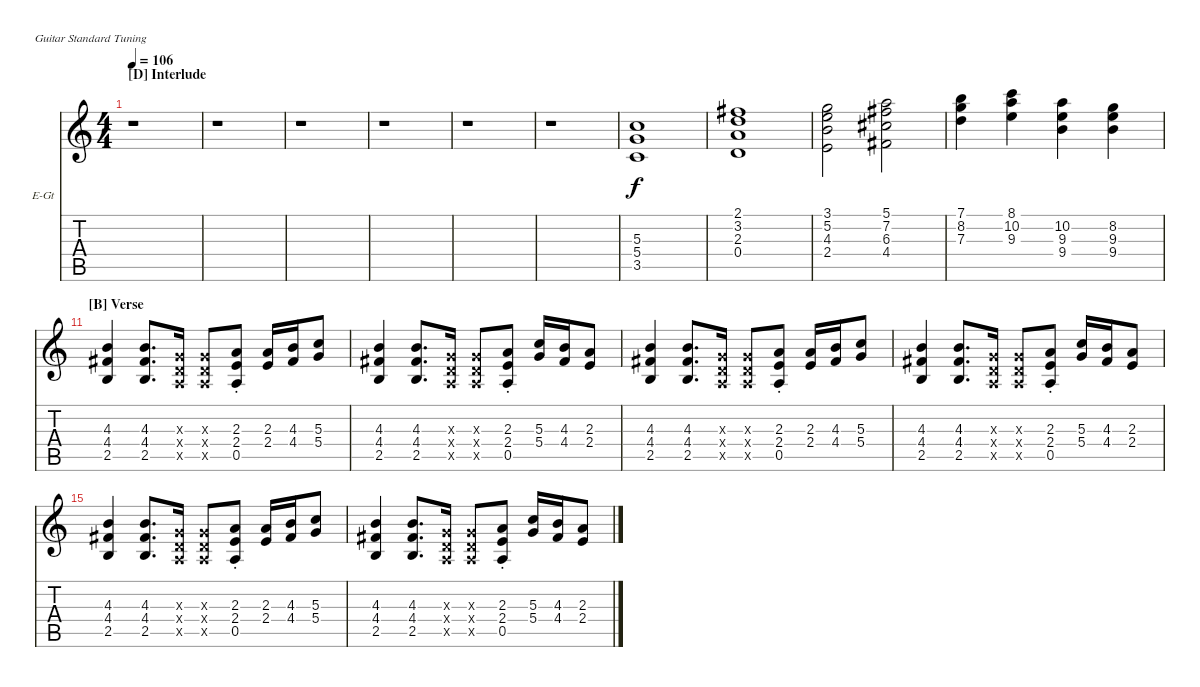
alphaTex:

\bracketExtendMode nobrackets
\firstSystemTrackNameOrientation horizontal
\otherSystemsTrackNameOrientation horizontal
\defaultBarNumberDisplay FirstOfSystem
\track ("Rudolf Schenker" "E-Gt") {instrument distortionguitar}
\staff {score tabs}
\tuning (E4 B3 G3 D3 A2 E2)
\ts (4 4)
\section ("D" "Interlude")
\tempo 106
\clef g2
\scale
0.498804
\ks c
r.1{dy f} |
\scale
0.50106 r.1 |
\scale
0.496221 r.1 |
\scale
0.503461 r.1 |
\scale
0.498487 r.1 |
\scale
0.50122 r.1 |
\scale
0.500791 (5.4 3.5 5.3).1 |
\scale
0.498165 (2.3 0.4 3.2 2.1).1 |
\scale
0.49777 (5.2 4.3 3.1 2.4).2 (7.2 6.3 5.1 4.4).2 |
\scale
0.499728 (8.2 7.3 7.1).4 (10.2 9.3 8.1).4 (10.2 9.3 9.4).4 (8.2 9.3 9.4).4 |
\section ("B" "Verse")
\scale
0.504877 (4.4 2.5 4.3).4 (2.5 4.4 4.3).8{d} (0.5{x} 0.4{x} 0.3{x}).16 (0.5{x} 0.4{x} 0.3{x}).8 (2.3{st} 2.4{st} 0.5{st}).8 (2.3 2.4).16 (4.3 4.4).16 (5.3 5.4).8 |
\scale
0.4913 (4.3 4.4 2.5).4 (4.3 4.4 2.5).8{d} (0.5{x} 0.4{x} 0.3{x}).16 (0.3{x} 0.4{x} 0.5{x}).8 (2.3{st} 2.4{st} 0.5{st}).8 (5.3 5.4).16 (4.3 4.4).16 (2.3 2.4).8 |
\scale
0.495 (4.4 2.5 4.3).4 (2.5 4.4 4.3).8{d} (0.5{x} 0.4{x} 0.3{x}).16 (0.5{x} 0.4{x} 0.3{x}).8 (2.3{st} 2.4{st} 0.5{st}).8 (2.3 2.4).16 (4.3 4.4).16 (5.3 5.4).8 |
\scale
0.504905 (4.3 4.4 2.5).4 (4.3 4.4 2.5).8{d} (0.5{x} 0.4{x} 0.3{x}).16 (0.3{x} 0.4{x} 0.5{x}).8 (2.3{st} 2.4{st} 0.5{st}).8 (5.3 5.4).16 (4.3 4.4).16 (2.3 2.4).8 |
\scale
0.498479 (4.4 2.5 4.3).4 (2.5 4.4 4.3).8{d} (0.5{x} 0.4{x} 0.3{x}).16 (0.5{x} 0.4{x} 0.3{x}).8 (2.3{st} 2.4{st} 0.5{st}).8 (2.3 2.4).16 (4.3 4.4).16 (5.3 5.4).8 |
\scale
0.501313 (4.3 4.4 2.5).4 (4.3 4.4 2.5).8{d} (0.5{x} 0.4{x} 0.3{x}).16 (0.3{x} 0.4{x} 0.5{x}).8 (2.3{st} 2.4{st} 0.5{st}).8 (5.3 5.4).16 (4.3 4.4).16 (2.3 2.4).8
